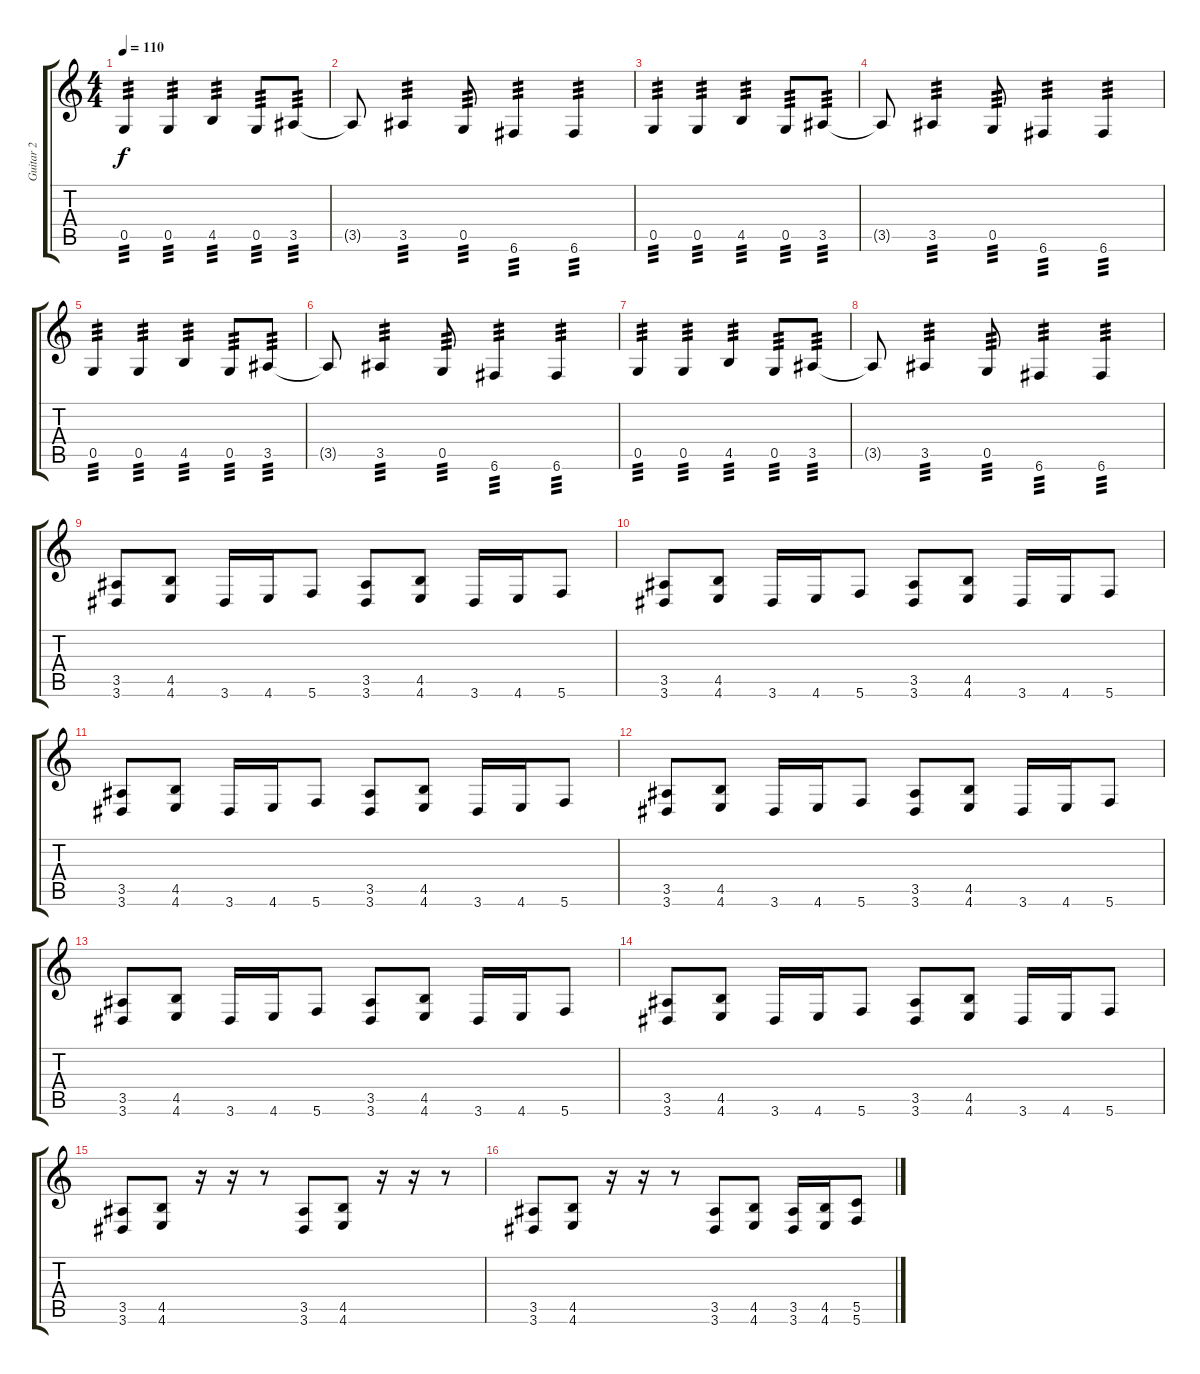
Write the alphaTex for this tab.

\track ("Guitar 2" "Guitar 2") {instrument distortionguitar}
\staff {score tabs}
\tuning (D4 A3 F3 C3 G2 C2) {hide}
\ts (4 4)
\tempo 110
\clef g2
\ks c
0.5.4{tp 3 dy f} 0.5.4{tp 3} 4.5.4{tp 3} 0.5.8{tp 3} 3.5.8{tp 3} |
3.5{t}.8 3.5.4{tp 3} 0.5.8{tp 3} 6.6.4{tp 3} 6.6.4{tp 3} |
0.5.4{tp 3} 0.5.4{tp 3} 4.5.4{tp 3} 0.5.8{tp 3} 3.5.8{tp 3} |
3.5{t}.8 3.5.4{tp 3} 0.5.8{tp 3} 6.6.4{tp 3} 6.6.4{tp 3} |
0.5.4{tp 3} 0.5.4{tp 3} 4.5.4{tp 3} 0.5.8{tp 3} 3.5.8{tp 3} |
3.5{t}.8 3.5.4{tp 3} 0.5.8{tp 3} 6.6.4{tp 3} 6.6.4{tp 3} |
0.5.4{tp 3} 0.5.4{tp 3} 4.5.4{tp 3} 0.5.8{tp 3} 3.5.8{tp 3} |
3.5{t}.8 3.5.4{tp 3} 0.5.8{tp 3} 6.6.4{tp 3} 6.6.4{tp 3} |
(3.5 3.6).8 (4.5 4.6).8 3.6.16 4.6.16 5.6.8 (3.5 3.6).8 (4.5 4.6).8 3.6.16 4.6.16 5.6.8 |
(3.5 3.6).8 (4.5 4.6).8 3.6.16 4.6.16 5.6.8 (3.5 3.6).8 (4.5 4.6).8 3.6.16 4.6.16 5.6.8 |
(3.5 3.6).8 (4.5 4.6).8 3.6.16 4.6.16 5.6.8 (3.5 3.6).8 (4.5 4.6).8 3.6.16 4.6.16 5.6.8 |
(3.5 3.6).8 (4.5 4.6).8 3.6.16 4.6.16 5.6.8 (3.5 3.6).8 (4.5 4.6).8 3.6.16 4.6.16 5.6.8 |
(3.5 3.6).8 (4.5 4.6).8 3.6.16 4.6.16 5.6.8 (3.5 3.6).8 (4.5 4.6).8 3.6.16 4.6.16 5.6.8 |
(3.5 3.6).8 (4.5 4.6).8 3.6.16 4.6.16 5.6.8 (3.5 3.6).8 (4.5 4.6).8 3.6.16 4.6.16 5.6.8 |
(3.5 3.6).8 (4.5 4.6).8 r.16 r.16 r.8 (3.5 3.6).8 (4.5 4.6).8 r.16 r.16 r.8 |
(3.5 3.6).8 (4.5 4.6).8 r.16 r.16 r.8 (3.5 3.6).8 (4.5 4.6).8 (3.5 3.6).16 (4.5 4.6).16 (5.5 5.6).8
